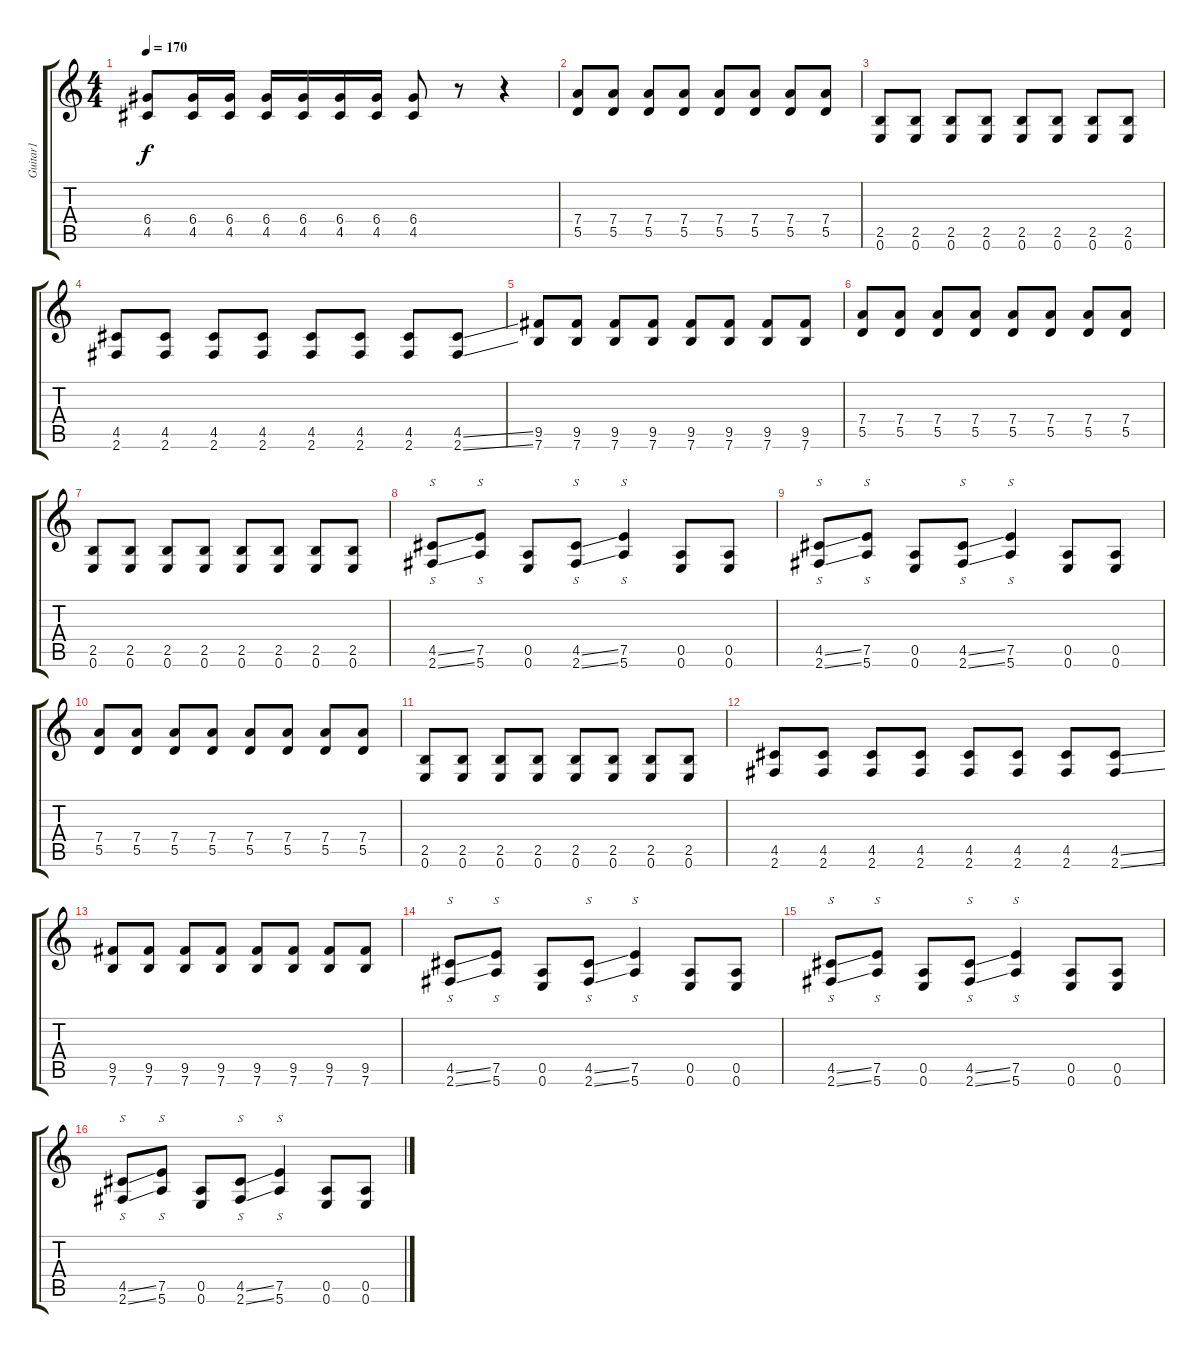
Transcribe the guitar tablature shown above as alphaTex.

\track ("Guitar1" "Guitar1") {instrument overdrivenguitar}
\staff {score tabs}
\tuning (E4 B3 G3 D3 A2 E2) {hide}
\ts (4 4)
\tempo 170
\clef g2
\ks c
(6.4 4.5).8{dy f} (6.4 4.5).16 (6.4 4.5).16 (6.4 4.5).16 (6.4 4.5).16 (6.4 4.5).16 (6.4 4.5).16 (6.4 4.5).8 r.8 r.4 |
(7.4 5.5).8 (7.4 5.5).8 (7.4 5.5).8 (7.4 5.5).8 (7.4 5.5).8 (7.4 5.5).8 (7.4 5.5).8 (7.4 5.5).8 |
(2.5 0.6).8 (2.5 0.6).8 (2.5 0.6).8 (2.5 0.6).8 (2.5 0.6).8 (2.5 0.6).8 (2.5 0.6).8 (2.5 0.6).8 |
(4.5 2.6).8 (4.5 2.6).8 (4.5 2.6).8 (4.5 2.6).8 (4.5 2.6).8 (4.5 2.6).8 (4.5 2.6).8 (4.5{ss} 2.6{ss}).8 |
(9.5 7.6).8 (9.5 7.6).8 (9.5 7.6).8 (9.5 7.6).8 (9.5 7.6).8 (9.5 7.6).8 (9.5 7.6).8 (9.5 7.6).8 |
(7.4 5.5).8 (7.4 5.5).8 (7.4 5.5).8 (7.4 5.5).8 (7.4 5.5).8 (7.4 5.5).8 (7.4 5.5).8 (7.4 5.5).8 |
(2.5 0.6).8 (2.5 0.6).8 (2.5 0.6).8 (2.5 0.6).8 (2.5 0.6).8 (2.5 0.6).8 (2.5 0.6).8 (2.5 0.6).8 |
(4.5{ss} 2.6{ss}).8{s} (7.5 5.6).8{s} (0.5 0.6).8 (4.5{ss} 2.6{ss}).8{s} (7.5 5.6).4{s} (0.5 0.6).8 (0.5 0.6).8 |
(4.5{ss} 2.6{ss}).8{s} (7.5 5.6).8{s} (0.5 0.6).8 (4.5{ss} 2.6{ss}).8{s} (7.5 5.6).4{s} (0.5 0.6).8 (0.5 0.6).8 |
(7.4 5.5).8 (7.4 5.5).8 (7.4 5.5).8 (7.4 5.5).8 (7.4 5.5).8 (7.4 5.5).8 (7.4 5.5).8 (7.4 5.5).8 |
(2.5 0.6).8 (2.5 0.6).8 (2.5 0.6).8 (2.5 0.6).8 (2.5 0.6).8 (2.5 0.6).8 (2.5 0.6).8 (2.5 0.6).8 |
(4.5 2.6).8 (4.5 2.6).8 (4.5 2.6).8 (4.5 2.6).8 (4.5 2.6).8 (4.5 2.6).8 (4.5 2.6).8 (4.5{ss} 2.6{ss}).8 |
(9.5 7.6).8 (9.5 7.6).8 (9.5 7.6).8 (9.5 7.6).8 (9.5 7.6).8 (9.5 7.6).8 (9.5 7.6).8 (9.5 7.6).8 |
(4.5{ss} 2.6{ss}).8{s} (7.5 5.6).8{s} (0.5 0.6).8 (4.5{ss} 2.6{ss}).8{s} (7.5 5.6).4{s} (0.5 0.6).8 (0.5 0.6).8 |
(4.5{ss} 2.6{ss}).8{s} (7.5 5.6).8{s} (0.5 0.6).8 (4.5{ss} 2.6{ss}).8{s} (7.5 5.6).4{s} (0.5 0.6).8 (0.5 0.6).8 |
(4.5{ss} 2.6{ss}).8{s} (7.5 5.6).8{s} (0.5 0.6).8 (4.5{ss} 2.6{ss}).8{s} (7.5 5.6).4{s} (0.5 0.6).8 (0.5 0.6).8
